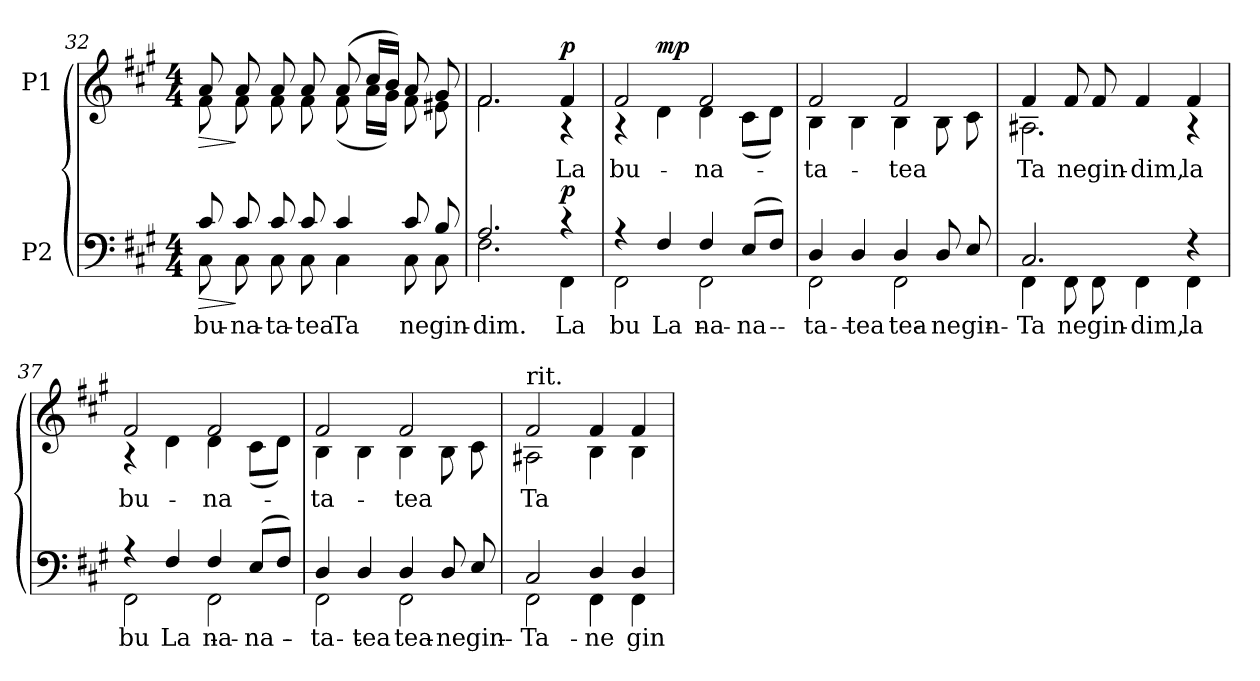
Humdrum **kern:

**kern	**text	**dynam	**kern	**text	**dynam
*part2	*part2	*part2	*part1	*part1	*part1
*staff2	*staff2	*staff2	*staff1	*staff1	*staff1
*I"P2	*	*	*I"P1	*	*
*clefF4	*	*	*clefG2	*	*
*k[f#c#g#]	*	*	*k[f#c#g#]	*	*
*f#:	*	*	*f#:	*	*
*M4/4	*	*	*M4/4	*	*
=32	=32	=32	=32	=32	=32
!	!	!LO:HP:b	!	!	!
*^	*	*	*	*	*
!	!	!LO:LY:a:color=#000000	!	!	!	!LO:HP:b
*	*	*	*	*^	*	*
8c#i/	8C#i\	bu-	>	8ai/	8f#i\	.	>
!	!	!LO:LY:a:color=#000000	!	!	!	!	!
8c#i/	8C#i\	-na-	]	8ai/	8f#i\	.	]
!	!	!LO:LY:a:color=#000000	!	!	!	!	!
8c#i/	8C#i\	-ta-	.	8ai/	8f#i\	.	.
!	!	!LO:LY:a:color=#000000	!	!	!	!	!
8c#i/	8C#i\	-tea	.	8ai/	8f#i\	.	.
!	!	!LO:LY:a:color=#000000	!	!	!	!	!
4c#i/	4C#i\	Ta	.	(8ai/	(8f#i\	.	.
.	.	.	.	16cc#i/LL	16ai\LL	.	.
.	.	.	.	16bi/JJ)	16g#i\JJ)	.	.
!	!	!LO:LY:a:color=#000000	!	!	!	!	!
8c#i/	8C#i\	ne	.	8ai/	8f#i\	.	.
!	!	!LO:LY:a:color=#000000	!	!	!	!	!
8Bi/	8C#i\	gin-	.	8g#i/	8e#Xi\	.	.
=33	=33	=33	=33	=33	=33	=33	=33
!	!	!LO:LY:a:color=#000000	!	!	!	!	!
2.Ai/	2.F#i\	-dim.	.	2.f#i/	2.f#i\	.	.
!	!	!LO:LY:b:color=#000000	!	!	!	!	!
!	!	!	!	!	!	!LO:LY:a:color=#000000	!
4r	4FF#i\	La	p	4f#i/	4r	La	p
=34	=34	=34	=34	=34	=34	=34	=34
!	!	!LO:LY:b:color=#000000	!	!	!	!	!
!	!	!	!	!	!	!LO:LY:a:color=#000000	!
4r	2FF#i\	bu-	.	2f#i/	4r	bu-	.
!	!	!LO:LY:a:color=#000000	!	!	!	!	!
4F#i/	.	La	.	.	4di\	.	mp
!	!	!LO:LY:a:color=#000000	!	!	!	!	!
!	!	!LO:LY:b:color=#000000	!	!	!	!	!
!	!	!	!	!	!	!LO:LY:a:color=#000000	!
4F#i/	2FF#i\	-na-	.	2f#i/	4di\	-na-	.
!	!	!LO:LY:a:color=#000000	!	!	!	!	!
(8Ei/L	.	-na-	.	.	(8c#i\L	.	.
8F#i/J)	.	.	.	.	8di\J)	.	.
!!LO:LB:g=z	!!
=35	=35	=35	=35	=35	=35	=35	=35
!	!	!LO:LY:a:color=#000000	!	!	!	!	!
!	!	!LO:LY:b:color=#000000	!	!	!	!	!
!	!	!	!	!	!	!LO:LY:a:color=#000000	!
4Di/	2FF#i\	-ta-	.	2f#i/	4Bi\	-ta-	.
!	!	!LO:LY:a:color=#000000	!	!	!	!	!
4Di/	.	-tea	.	.	4Bi\	.	.
!	!	!LO:LY:a:color=#000000	!	!	!	!	!
!	!	!LO:LY:b:color=#000000	!	!	!	!	!
!	!	!	!	!	!	!LO:LY:a:color=#000000	!
4Di/	2FF#i\	-tea	.	2f#i/	4Bi\	-tea	.
!	!	!LO:LY:a:color=#000000	!	!	!	!	!
8Di/	.	ne	.	.	8Bi\	.	.
!	!	!LO:LY:a:color=#000000	!	!	!	!	!
8Ei/	.	gin-	.	.	8c#i\	.	.
=36	=36	=36	=36	=36	=36	=36	=36
!	!	!LO:LY:a:color=#000000	!	!	!	!	!
!	!	!LO:LY:b:color=#000000	!	!	!	!	!
!	!	!	!	!	!	!LO:LY:a:color=#000000	!
2.C#i/	4FF#i\	Ta	.	4f#i/	2.A#Xi\	Ta	.
!	!	!LO:LY:b:color=#000000	!	!	!	!	!
!	!	!	!	!	!	!LO:LY:a:color=#000000	!
.	8FF#i\	ne	.	8f#i/	.	ne	.
!	!	!LO:LY:b:color=#000000	!	!	!	!	!
!	!	!	!	!	!	!LO:LY:a:color=#000000	!
.	8FF#i\	gin-	.	8f#i/	.	gin-	.
!	!	!LO:LY:b:color=#000000	!	!	!	!	!
!	!	!	!	!	!	!LO:LY:a:color=#000000	!
.	4FF#i\	-dim,	.	4f#i/	.	-dim,	.
!	!	!LO:LY:b:color=#000000	!	!	!	!	!
!	!	!	!	!	!	!LO:LY:a:color=#000000	!
4r	4FF#i\	la	.	4f#i/	4r	la	.
=37	=37	=37	=37	=37	=37	=37	=37
!	!	!LO:LY:b:color=#000000	!	!	!	!	!
!	!	!	!	!	!	!LO:LY:a:color=#000000	!
4r	2FF#i\	bu-	.	2f#i/	4r	bu-	.
!	!	!LO:LY:a:color=#000000	!	!	!	!	!
4F#i/	.	La	.	.	4di\	.	.
!	!	!LO:LY:a:color=#000000	!	!	!	!	!
!	!	!LO:LY:b:color=#000000	!	!	!	!	!
!	!	!	!	!	!	!LO:LY:a:color=#000000	!
4F#i/	2FF#i\	-na-	.	2f#i/	4di\	-na-	.
!	!	!LO:LY:a:color=#000000	!	!	!	!	!
(8Ei/L	.	-na-	.	.	(8c#i\L	.	.
8F#i/J)	.	.	.	.	8di\J)	.	.
=38	=38	=38	=38	=38	=38	=38	=38
!	!	!LO:LY:a:color=#000000	!	!	!	!	!
!	!	!LO:LY:b:color=#000000	!	!	!	!	!
!	!	!	!	!	!	!LO:LY:a:color=#000000	!
4Di/	2FF#i\	-ta-	.	2f#i/	4Bi\	-ta-	.
!	!	!LO:LY:a:color=#000000	!	!	!	!	!
4Di/	.	-tea	.	.	4Bi\	.	.
!	!	!LO:LY:a:color=#000000	!	!	!	!	!
!	!	!LO:LY:b:color=#000000	!	!	!	!	!
!	!	!	!	!	!	!LO:LY:a:color=#000000	!
4Di/	2FF#i\	-tea	.	2f#i/	4Bi\	-tea	.
!	!	!LO:LY:a:color=#000000	!	!	!	!	!
8Di/	.	ne	.	.	8Bi\	.	.
!	!	!LO:LY:a:color=#000000	!	!	!	!	!
8Ei/	.	gin-	.	.	8c#i\	.	.
=39	=39	=39	=39	=39	=39	=39	=39
!	!	!LO:LY:a:color=#000000	!	!	!	!	!
!	!	!LO:LY:b:color=#000000	!	!	!	!	!
!	!	!	!	!LO:TX:t=rit.	!	!	!
!	!	!	!	!	!	!LO:LY:a:color=#000000	!
2C#i/	2FF#i\	Ta	.	2f#i/	2A#Xi\	Ta	.
!	!	!LO:LY:a:color=#000000	!	!	!	!	!
4Di/	4FF#i\	ne	.	4f#i/	4Bi\	.	.
!	!	!LO:LY:a:color=#000000	!	!	!	!	!
4Di/	4FF#i\	gin-	.	4f#i/	4Bi\	.	.
*v	*v	*	*	*	*	*	*
*	*	*	*v	*v	*	*
=	=	=	=	=	=
*-	*-	*-	*-	*-	*-
